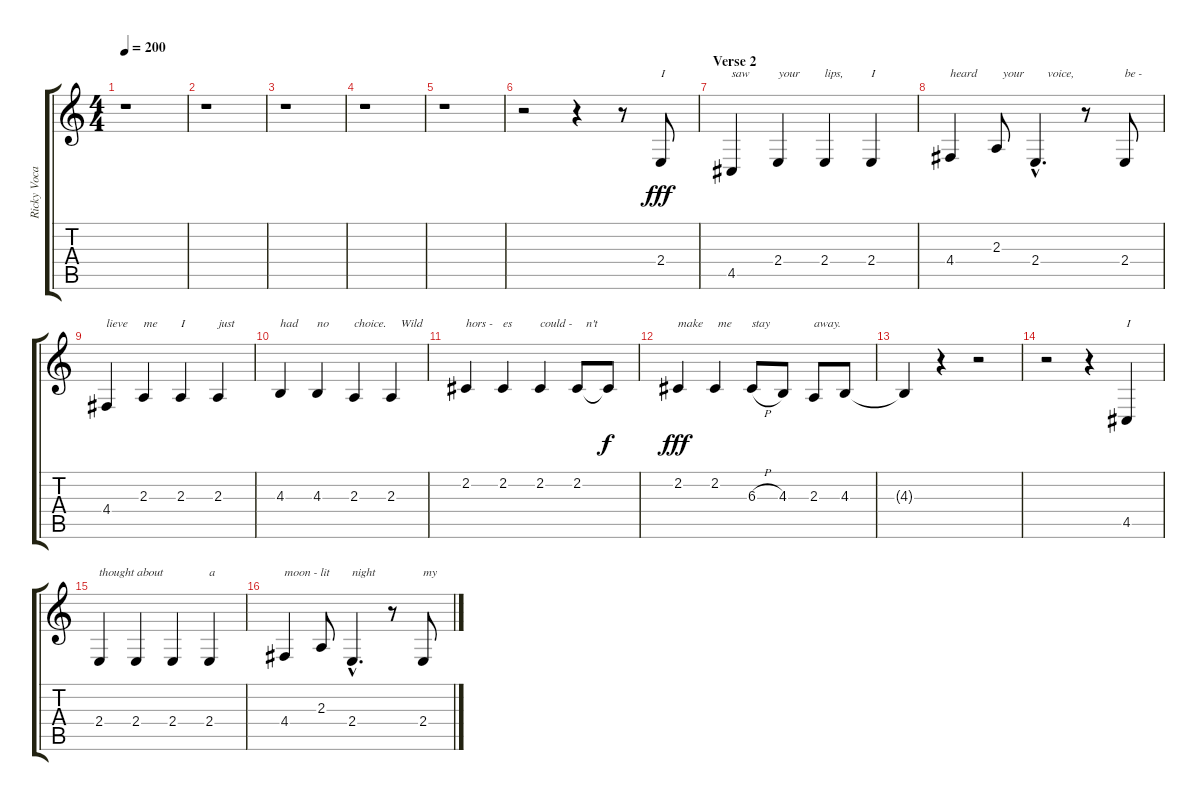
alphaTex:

\track ("Ricky Vocal" "Ricky Voca") {instrument altosax}
\staff {score tabs}
\tuning (E4 B3 G3 D3 A2 E2) {hide}
\ts (4 4)
\tempo 200
\clef g2
\ks c
r.1{dy fff} |
r.1 |
r.1 |
r.1 |
r.1 |
r.2 r.4 r.8 2.4.8{txt "I"} |
\section ("" "Verse 2")
4.5.4{txt "saw"} 2.4.4{txt "your"} 2.4.4{txt "lips,"} 2.4.4{txt "I"} |
4.4.4{txt "heard"} 2.3.8{txt "  your"} 2.4{hac}.4{d txt "    voice,"} r.8 2.4.8{txt "be -"} |
4.4.4{txt "lieve"} 2.3.4{txt "me"} 2.3.4{txt "I"} 2.3.4{txt "just"} |
4.3.4{txt "had"} 4.3.4{txt "no"} 2.3.4{txt "choice."} 2.3.4{txt "   Wild"} |
2.2.4{txt "hors -"} 2.2.4{txt "es"} 2.2.4{txt "could -"} 2.2.8{txt "   n't"} 2.2{t}.8{txt " " dy f} |
2.2.4{txt "make" dy fff} 2.2.4{txt " me"} 6.3{h}.8{txt "stay"} 4.3.8{txt " "} 2.3.8{txt "away."} 4.3.8{txt " "} |
4.3{t}.4 r.4 r.2 |
r.2 r.4 4.5.4{txt "I"} |
2.4.4{txt "thought about "} 2.4.4{txt " "} 2.4.4{txt " "} 2.4.4{txt "a"} |
4.4.4{txt "moon - lit"} 2.3.8{txt " "} 2.4{hac}.4{d txt "night"} r.8 2.4.8{txt "my"}
